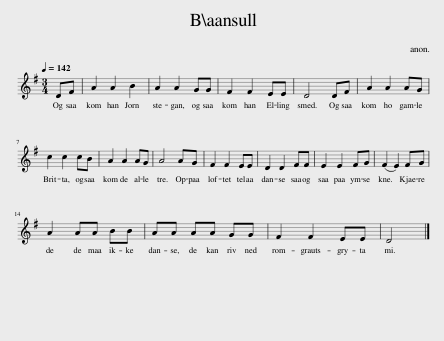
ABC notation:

X:1
L:1/8
Q:1/4=142
M:3/4
I:linebreak $
K:Emin
V:1 treble
V:1
 DF | A2 A2 B2 | A2 A2 GG | F2 F2 EE | D4 DF | %5
 A2 A2 AG |$ c2 c2 cB | A2 A2 AG | A4 AG | F2 F2 EE | %10
 D2 D2 FF | E2 E2 FG | (F2 E2) FG |$ A2 AA BB | AA AA GG | %15
 F2 F2 EE | D4 |] %17
